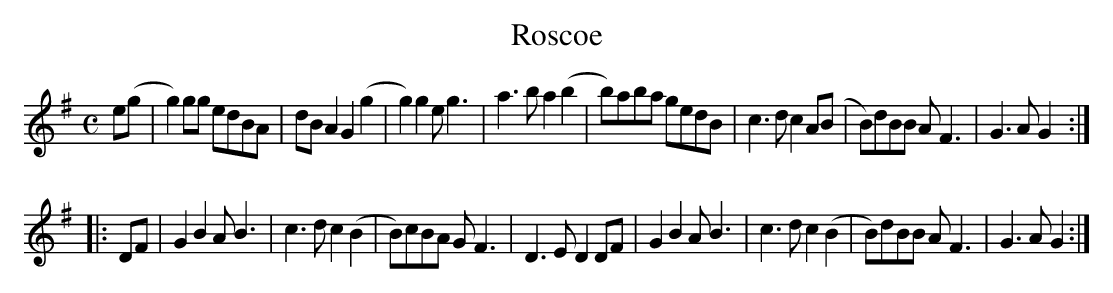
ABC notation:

X:1
T: Roscoe
L: 1/8
M: C
K: G
e(g |\
g2)gg edBA | dBA2 G2(g2 | g2)g2 eg3 | a3b a2(b2 |\
b)aba gedB | c3d  c2A(B | B)dBB AF3 | G3A G2 :|
|: DF |\
G2B2 AB3 | c3d c2(B2 | B)cBA GF3 | D3E D2 DF |\
G2B2 AB3 | c3d c2(B2 | B)dBB AF3 | G3A G2 :|
